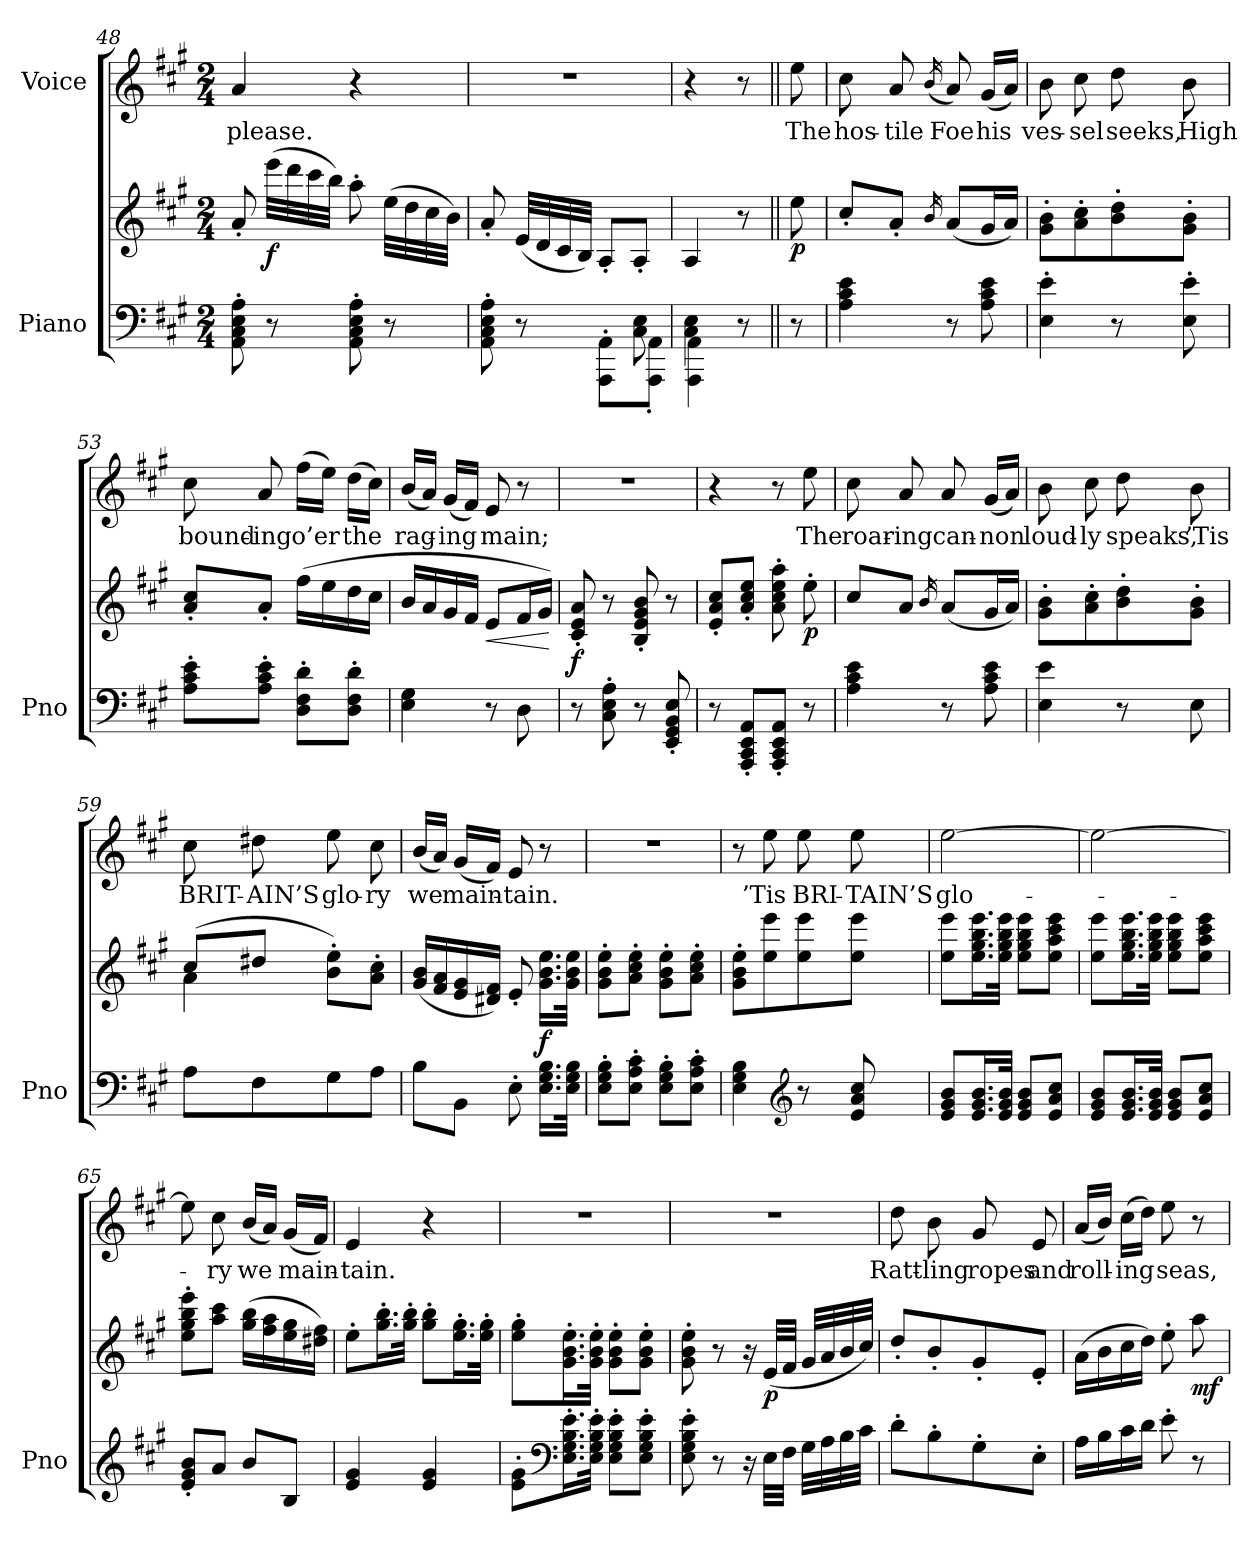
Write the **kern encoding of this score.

**kern	**kern	**dynam	**kern	**text
*part2	*part2	*part2	*part1	*part1
*staff3	*staff2	*staff2/3	*staff1	*staff1
*I"Piano	*	*	*I"Voice	*
*I'Pno	*	*	*	*
*clefF4	*clefG2	*	*clefG2	*
*k[f#c#g#]	*k[f#c#g#]	*	*k[f#c#g#]	*
*M2/4	*M2/4	*	*M2/4	*
=48	=48	=48	=48	=48
8AA\' 8C#\' 8E\' 8A\'	8a'/	.	4a/	-please.
!	!	!LO:DY:b	!	!
8r	(32eee\LLL	f	.	.
.	32ddd\	.	.	.
.	32ccc#\	.	.	.
.	32bb\JJJ)	.	.	.
8AA\' 8C#\' 8E\' 8A\'	8aa'\	.	4r	.
8r	(32ee\LLL	.	.	.
.	32dd\	.	.	.
.	32cc#\	.	.	.
.	32b\JJJ)	.	.	.
=49	=49	=49	=49	=49
*^	*	*	*	*
4.ryy	8AA\' 8C#\' 8E\' 8A\'	8a'/	.	2r	.
.	8r	(32e/LLL	.	.	.
.	.	32d/	.	.	.
.	.	32c#/	.	.	.
.	.	32B/JJJ)	.	.	.
.	8AAA\'< 8AA\'<L	8A'>/L	.	.	.
8C#\ 8E\	8AAA\'< 8AA\'<J	8A'/J	.	.	.
=50	=50	=50	=50	=50	=50
4C#\ 4E\	4AAA\ 4AA\	4A/	.	4r	.
8ryy	8r	8r	.	8r	.
=50X1||	=50X1||	=50X1||	=50X1||	=50X1||	=50X1||
!	!	!	!LO:DY:b	!	!
*v	*v	*	*	*	*
8r	8ee\	p	8ee\	The
=51	=51	=51	=51	=51
4A\ 4c#\ 4e\	8cc#'/L	.	8cc#\	hos-
.	8a'/J	.	8a/	-tile
.	16qb/	.	(16qb/	.
8r	(8a/L	.	8a/)	Foe
8A\ 8c#\ 8e\	16g#/L	.	(16g#/LL	his
.	16a/JJ)	.	16a/JJ)	.
=52	=52	=52	=52	=52
4E\' 4e\'	8g#\' 8b\'L	.	8b\	ves-
.	8a\' 8cc#\'	.	8cc#\	-sel
8r	8b\' 8dd\'	.	8dd\	seeks,
8E\' 8e\'	8g#\' 8b\'J	.	8b\	High
=53	=53	=53	=53	=53
8A\' 8c#\' 8e\'L	8a/' 8cc#/'L	.	8cc#\	bound-
8A\' 8c#\' 8e\'J	8a'/J	.	8a/	-ing
8D\' 8F#\' 8d\'L	(16ff#\LL	.	(16ff#\LL	o’er
.	16ee\	.	16ee\JJ)	.
8D\' 8F#\' 8d\'J	16dd\	.	(16dd\LL	the
.	16cc#\JJ	.	16cc#\JJ)	.
=54	=54	=54	=54	=54
4E\ 4G#\	16b/LL	.	(16b/LL	rag-
.	16a/	.	16a/JJ)	.
.	16g#/	.	(16g#/LL	-ing
.	16f#/JJ	.	16f#/JJ)	.
!	!	!LO:HP:b	!	!
8r	8e/L	<	8e/	main;
8D\	16f#/L	.	8r	.
.	16g#/JJ)	.	.	.
.	.	[	.	.
=55	=55	=55	=55	=55
!	!	!LO:DY:b	!	!
8r	8c#/' 8e/' 8a/'	f	2r	.
8C#\' 8E\' 8A\'	8r	.	.	.
8r	8B/' 8e/' 8g#/' 8b/'	.	.	.
8EE/' 8GG#/' 8BB/' 8E/'	8r	.	.	.
=56	=56	=56	=56	=56
8r	8e/' 8a/' 8cc#/'L	.	4r	.
8AAA/' 8CC#/' 8EE/' 8AA/'L	8a/' 8cc#/' 8ee/'J	.	.	.
8AAA/' 8CC#/' 8EE/' 8AA/'J	8a\' 8cc#\' 8ee\' 8aa\'	.	8r	.
!	!	!LO:DY:b	!	!
8r	8ee'\	p	8ee\	The
=57	=57	=57	=57	=57
4A\ 4c#\ 4e\	8cc#/L	.	8cc#\	roar-
.	8a/J	.	8a/	-ing
.	16qb/	.	.	.
8r	(8a/L	.	8a/	can-
8A\ 8c#\ 8e\	16g#/L	.	(16g#/LL	-non
.	16a/JJ)	.	16a/JJ)	.
=58	=58	=58	=58	=58
4E\ 4e\	8g#\' 8b\'L	.	8b\	loud-
.	8a\' 8cc#\'	.	8cc#\	-ly
8r	8b\' 8dd\'	.	8dd\	speaks,
8E\	8g#\' 8b\'J	.	8b\	’Tis
=59	=59	=59	=59	=59
*	*^	*	*	*
8A\L	(8cc#/L	4a\	.	8cc#\	BRIT-
8F#\	8dd#X/J	.	.	8dd#X\	-AIN’S
8G#\	8b\' 8ee\'L)	4ryy	.	8ee\	glo-
8A\J	8a\' 8cc#\'J	.	.	8cc#\	-ry
*	*v	*v	*	*	*
=60	=60	=60	=60	=60
8B\L	(16g#/ 16b/LL	.	(16b/LL	we
.	16f#/ 16a/	.	16a/JJ)	.
8BB\J	16e/ 16g#/	.	(16g#/LL	main-
.	16d#X/ 16f#/JJ)	.	16f#/JJ)	.
8E'\	8e'/	.	8e/	-tain.
!	!	!LO:DY:b	!	!
16.E\ 16.G#\ 16.B\LL	16.g#\ 16.b\ 16.ee\LL	f	8r	.
32E\ 32G#\ 32B\JJk	32g#\ 32b\ 32ee\JJk	.	.	.
=61	=61	=61	=61	=61
8E\' 8G#\' 8B\'L	8g#\' 8b\' 8ee\'L	.	2r	.
8E\' 8A\' 8c#\'J	8a\' 8cc#\' 8ee\'J	.	.	.
8E\' 8G#\' 8B\'L	8g#\' 8b\' 8ee\'L	.	.	.
8E\' 8A\' 8c#\'J	8a\' 8cc#\' 8ee\'J	.	.	.
=62	=62	=62	=62	=62
4E\ 4G#\ 4B\	8g#\' 8b\' 8ee\'L	.	8r	.
.	8ee\ 8eee\	.	8ee\	’Tis
*clefG2	*	*	*	*
8r	8ee\ 8eee\	.	8ee\	BRI-
8e/ 8a/ 8cc#/	8ee\ 8eee\J	.	8ee\	-TAIN’S
=63	=63	=63	=63	=63
8e/ 8g#/ 8b/L	8ee\ 8eee\L	.	[2ee\	glo-
16.e/ 16.g#/ 16.b/L	16.ee\ 16.gg#\ 16.bb\ 16.eee\L	.	.	.
32e/ 32g#/ 32b/JJk	32ee\ 32gg#\ 32bb\ 32eee\JJk	.	.	.
8e/ 8g#/ 8b/L	8ee\ 8gg#\ 8bb\ 8eee\L	.	.	.
8e/ 8a/ 8cc#/J	8ee\ 8aa\ 8ccc#\ 8eee\J	.	.	.
=64	=64	=64	=64	=64
8e/ 8g#/ 8b/L	8ee\ 8eee\L	.	2ee\_	.
16.e/ 16.g#/ 16.b/L	16.ee\ 16.gg#\ 16.bb\ 16.eee\L	.	.	.
32e/ 32g#/ 32b/JJk	32ee\ 32gg#\ 32bb\ 32eee\JJk	.	.	.
8e/ 8g#/ 8b/L	8ee\ 8gg#\ 8bb\ 8eee\L	.	.	.
8e/ 8a/ 8cc#/J	8ee\ 8aa\ 8ccc#\ 8eee\J	.	.	.
=65	=65	=65	=65	=65
8e/' 8g#/' 8b/'L	8ee\' 8gg#\' 8bb\' 8eee\'L	.	8ee\]	.
8a/J	8aa\ 8ccc#\J	.	8cc#\	-ry
8b/L	(16gg#\ 16bb\LL	.	(16b/LL	we
.	16ff#\ 16aa\	.	16a/JJ)	.
8B/J	16ee\ 16gg#\	.	(16g#/LL	main-
.	16dd#X\ 16ff#\JJ)	.	16f#/JJ)	.
=66	=66	=66	=66	=66
4e/ 4g#/	8ee'\L	.	4e/	-tain.
.	16.gg#\' 16.bb\'L	.	.	.
.	32gg#\' 32bb\'JJk	.	.	.
4e/ 4g#/	8gg#\' 8bb\'L	.	4r	.
.	16.ee\' 16.gg#\'L	.	.	.
.	32ee\' 32gg#\'JJk	.	.	.
=67	=67	=67	=67	=67
8e\' 8g#\'L	8ee\' 8gg#\'L	.	2r	.
*clefF4	*	*	*	*
16.E\' 16.G#\' 16.B\' 16.e\'L	16.g#\' 16.b\' 16.ee\'L	.	.	.
32E\' 32G#\' 32B\' 32e\'JJk	32g#\' 32b\' 32ee\'JJk	.	.	.
8E\' 8G#\' 8B\' 8e\'L	8g#\' 8b\' 8ee\'L	.	.	.
8E\' 8G#\' 8B\' 8e\'J	8g#\' 8b\' 8ee\'J	.	.	.
=68	=68	=68	=68	=68
8E\' 8G#\' 8B\' 8e\'	8g#\' 8b\' 8ee\'	.	2r	.
8r	8r	.	.	.
16r	16r	.	.	.
!	!	!LO:DY:b	!	!
32E\LLL	(32e/LLL	p	.	.
32F#\JJJ	32f#/JJJ	.	.	.
32G#\LLL	32g#/LLL	.	.	.
32A\	32a/	.	.	.
32B\	32b/	.	.	.
32c#\JJJ	32cc#/JJJ)	.	.	.
=69	=69	=69	=69	=69
8d'\L	8dd'/L	.	8dd\	Ratt-
8B'\	8b'/	.	8b\	-ling
8G#'\	8g#'/	.	8g#/	ropes
8E'\J	8e'/J	.	8e/	and
=70	=70	=70	=70	=70
16A\LL	(16a\LL	.	(16a/LL	roll-
16B\	16b\	.	16b/JJ)	.
16c#\	16cc#\	.	(16cc#\LL	-ing
16d\JJ	16dd\JJ)	.	16dd\JJ)	.
8e'\	8ee'\	.	8ee\	seas,
!	!	!LO:DY:b	!	!
8r	8aa\	mf	8r	.
=	=	=	=	=
*-	*-	*-	*-	*-
